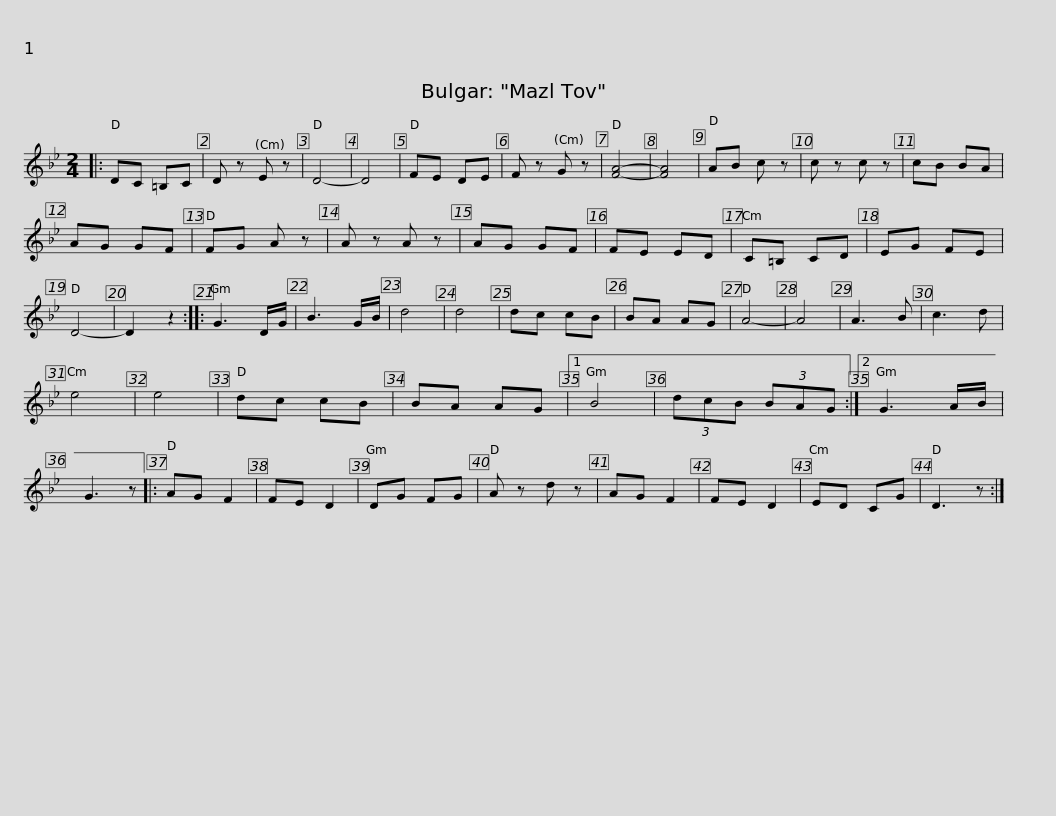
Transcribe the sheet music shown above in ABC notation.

X:1
L:1/8
M:2/4
I:linebreak $
K:Bb
V:1 treble
V:1
|: DC =B,C | D z E z | D4- | D4 | FE DE | %5
 F z G z | [FA]4- | [FA]4 | AB c z | c z c z | %10
 cB BA |$ AG GF | FG A z | A z A z | AG GF | %15
 FE ED | C=B, CD | EG FE | D4- | D2 z2 :: %20
 G3 D/G/ | B3 G/B/ |$ d4 | d4 | dc cB | %25
 BA AG | A4- | A4 | A3 B | c3 d | %30
 e4 | e4 | dc cB | BA AG |1 B4 | %35
 (3dcB (3BAG :|2$ G3 A/B/ | G3 z |: AG F2 | FE D2 | %40
 DG FG | A z d z | AG F2 | FE D2 | ED CG | %45
 D3 z :| %46
